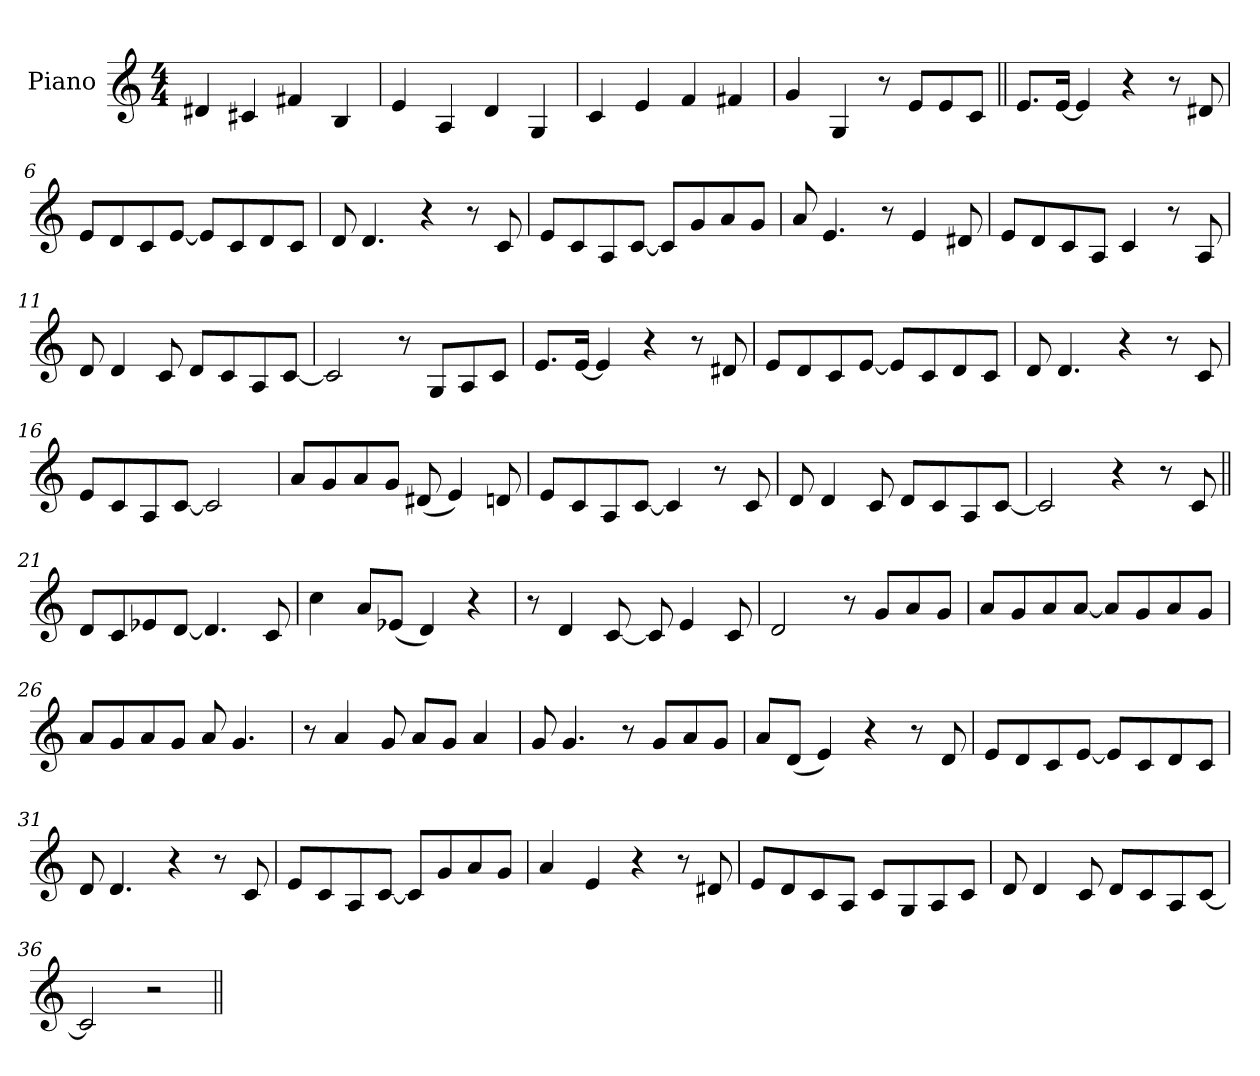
**kern
*part1
*staff1
*I"Piano
*I'Pno.
*clefG2
*k[]
*M4/4
*MM121
=1
4d#X!
4c#X!
4f#X!
4B!
=2
4e!
4A!
4d!
4G!
=3
4c!
4e!
4f!
4f#X!
=4
4g!
4G!
8r
8eL
8e
8cJ
=5||
8.eL
[16eJk
4e]
4r
8r
8d#X
=6
8eL
8d
8c
[8eJ
8eL]
8c
8d
8cJ
=7
8d
4.d
4r
8r
8c
=8
8eL
8c
8A
[8cJ
8cL]
8g
8a
8gJ
=9
8a
4.e
8r
4e
8d#X
=10
8eL
8d
8c
8AJ
4c
8r
8A
=11
8d
4d
8c
8dL
8c
8A
[8cJ
=12
2c]
8r
8GL
8A
8cJ
=13
8.eL
[16eJk
4e]
4r
8r
8d#X
=14
8eL
8d
8c
[8eJ
8eL]
8c
8d
8cJ
=15
8d
4.d
4r
8r
8c
=16
8eL
8c
8A
[8cJ
2c]
=17
8aL
8g
8a
8gJ
(8d#X
4e)
8dn
=18
8eL
8c
8A
[8cJ
4c]
8r
8c
=19
8d
4d
8c
8dL
8c
8A
[8cJ
=20
2c]
4r
8r
8c
=21||
8dL
8c
8e-X
[8dJ
4.d]
8c
=22
4cc
8aL
(8e-XJ
4d)
4r
=23
8r
4d
[8c
8c]
4e
8c
=24
2d
8r
8gL
8a
8gJ
=25
8aL
8g
8a
[8aJ
8aL]
8g
8a
8gJ
=26
8aL
8g
8a
8gJ
8a
4.g
=27
8r
4a
8g
8aL
8gJ
4a
=28
8g
4.g
8r
8gL
8a
8gJ
=29
8aL
(8dJ
4e)
4r
8r
8d
=30
8eL
8d
8c
[8eJ
8eL]
8c
8d
8cJ
=31
8d
4.d
4r
8r
8c
=32
8eL
8c
8A
[8cJ
8cL]
8g
8a
8gJ
=33
4a
4e
4r
8r
8d#X
=34
8eL
8d
8c
8AJ
8cL
8G
8A
8cJ
=35
8d
4d
8c
8dL
8c
8A
[8cJ
=36
2c]
2r
=||
*-
